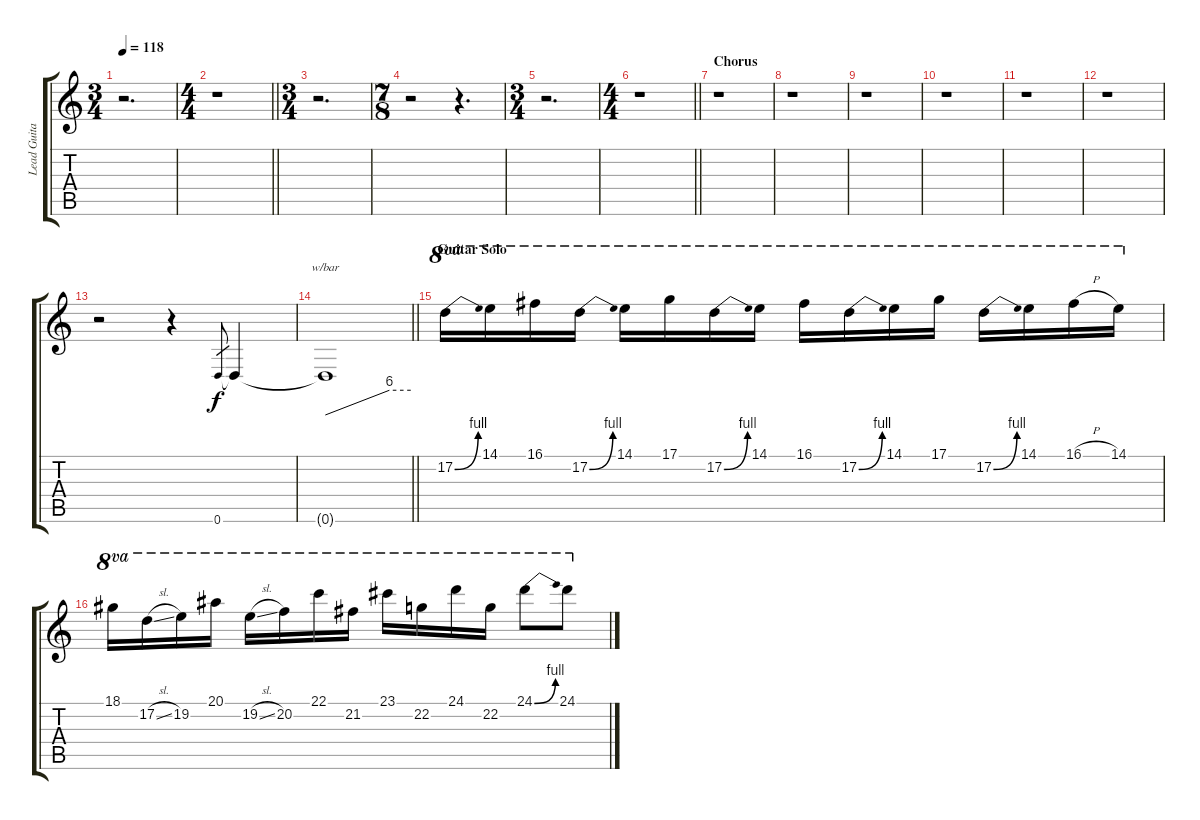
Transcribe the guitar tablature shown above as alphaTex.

\track ("Lead Guitar 1" "Lead Guita") {instrument distortionguitar}
\staff {score tabs}
\tuning (D4 A3 F3 C3 G2 D2) {hide}
\ts (3 4)
\tempo 118
\clef g2
\ks aminor
r.2{d dy f} |
\ts (4 4)
\barLineRight lightlight
r.1 |
\ts (3 4)
r.2{d} |
\ts (7 8)
r.2 r.4{d} |
\ts (3 4)
r.2{d} |
\ts (4 4)
\barLineRight lightlight
r.1 |
\section ("" "Chorus")
r.1 |
r.1 |
r.1 |
r.1 |
r.1 |
r.1 |
r.2 r.4 0.6.8{gr} 0.6{t}.4 |
\barLineRight lightlight
0.6{t}.1{tbe (custom default 0 0 45 24 60 24)} |
\section ("" "Guitar Solo")
17.2{be (bend 0 0 60 4)}.16{ot 8va} 14.1.16{ot 8va} 16.1.16{ot 8va} 17.2{be (bend 0 0 60 4)}.16{ot 8va} 14.1.16{ot 8va} 17.1.16{ot 8va} 17.2{be (bend 0 0 60 4)}.16{ot 8va} 14.1.16{ot 8va} 16.1.16{ot 8va} 17.2{be (bend 0 0 60 4)}.16{ot 8va} 14.1.16{ot 8va} 17.1.16{ot 8va} 17.2{be (bend 0 0 60 4)}.16{ot 8va} 14.1.16{ot 8va} 16.1{h}.16{ot 8va} 14.1.16{ot 8va} |
18.1.16{ot 8va} 17.2{sl}.16{ot 8va} 19.2.16{ot 8va} 20.1.16{ot 8va} 19.2{sl}.16{ot 8va} 20.2.16{ot 8va} 22.1.16{ot 8va} 21.2.16{ot 8va} 23.1.16{ot 8va} 22.2.16{ot 8va} 24.1.16{ot 8va} 22.2.16{ot 8va} 24.1{be (bend 0 0 60 4)}.8{ot 8va} 24.1.8{ot 8va}
